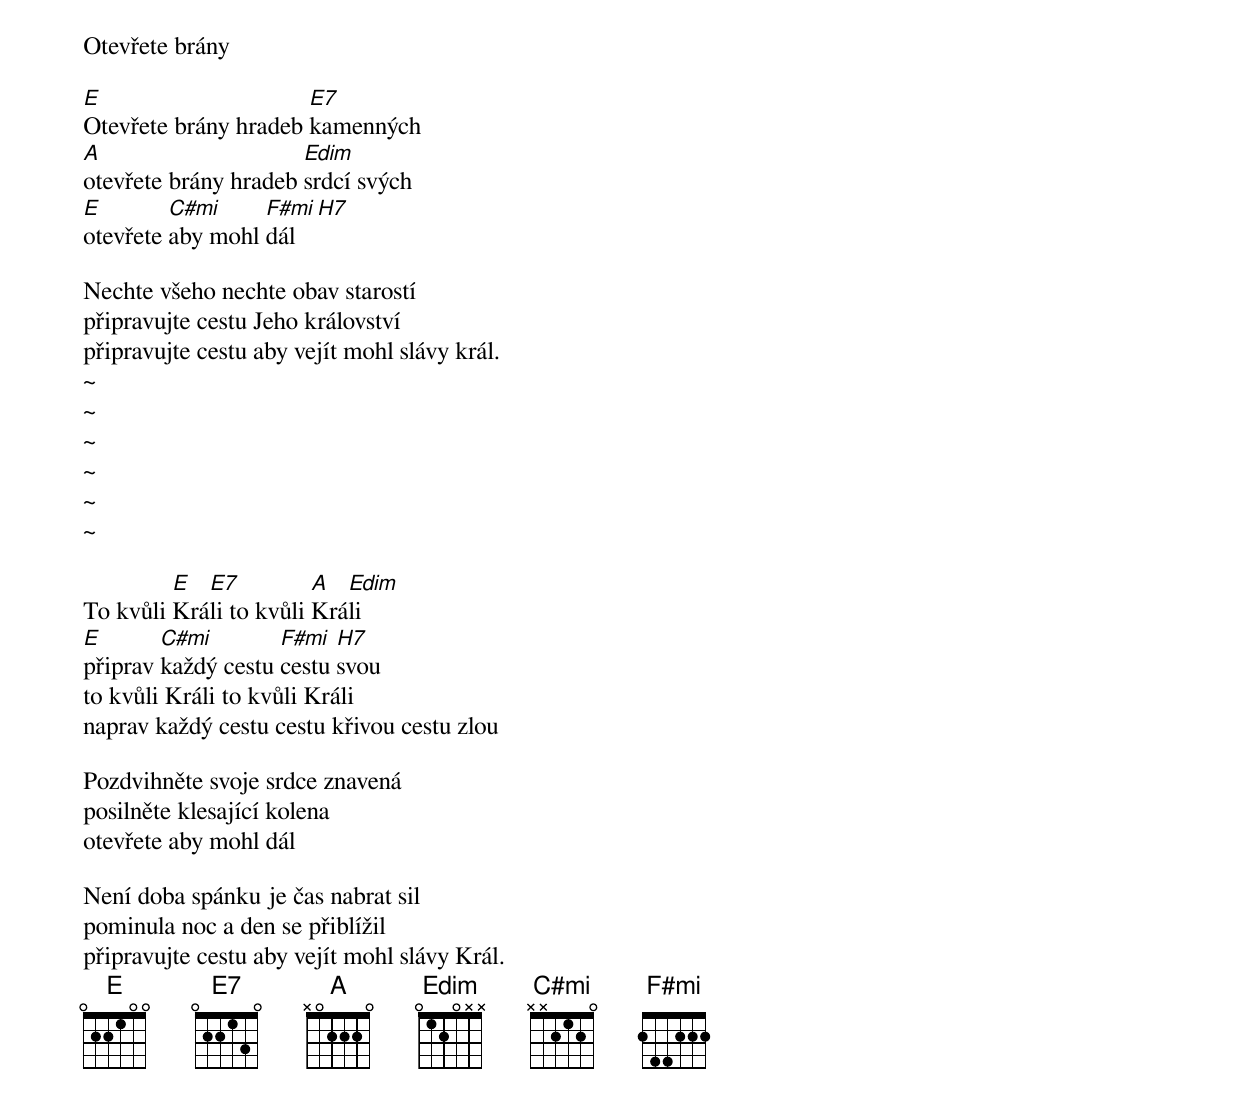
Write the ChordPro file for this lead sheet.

Otevřete brány

[E]Otevřete brány hradeb [E7]kamenných
[A]otevřete brány hradeb [Edim]srdcí svých
[E]otevřete [C#mi]aby mohl [F#mi]dál[H7]

Nechte všeho nechte obav starostí
připravujte cestu Jeho království
připravujte cestu aby vejít mohl slávy král.
~
~
~
~
~
~

To kvůli [E]Krá[E7]li to kvůli [A]Krá[Edim]li
[E]připrav [C#mi]každý cestu [F#mi]cestu [H7]svou
to kvůli Králi to kvůli Králi
naprav každý cestu cestu křivou cestu zlou

Pozdvihněte svoje srdce znavená
posilněte klesající kolena
otevřete aby mohl dál

Není doba spánku je čas nabrat sil
pominula noc a den se přiblížil
připravujte cestu aby vejít mohl slávy Král.
